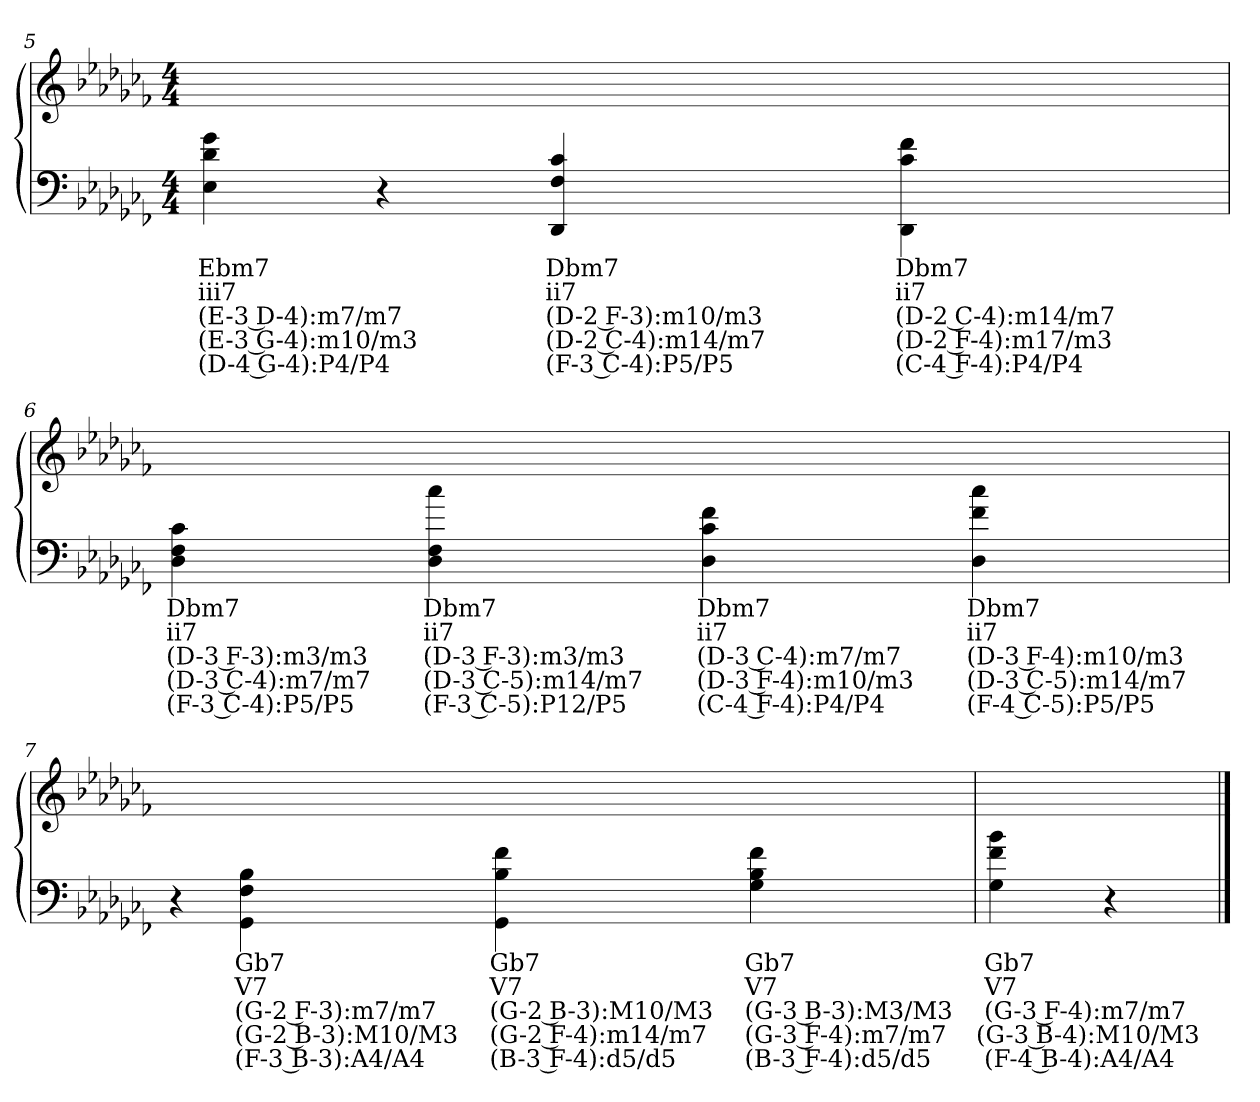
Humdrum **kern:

**kern	**text	**text	**text	**text	**text	**kern
*part2	*part2	*part2	*part2	*part2	*part2	*part1
*staff2	*staff2	*staff2	*staff2	*staff2	*staff2	*staff1
*clefF4	*	*	*	*	*	*clefG2
*k[b-e-a-d-g-c-f-]	*	*	*	*	*	*k[b-e-a-d-g-c-f-]
*C-:	*	*	*	*	*	*C-:
*M4/4	*	*	*	*	*	*M4/4
=5	=5	=5	=5	=5	=5	=5
4E- 4d- 4g-	Ebm7	iii7	(E-3 D-4):m7/m7	(E-3 G-4):m10/m3	(D-4 G-4):P4/P4	1ryy
4r	.	.	.	.	.	.
4DD- 4F- 4c-	Dbm7	ii7	(D-2 F-3):m10/m3	(D-2 C-4):m14/m7	(F-3 C-4):P5/P5	.
4DD- 4c- 4f-	Dbm7	ii7	(D-2 C-4):m14/m7	(D-2 F-4):m17/m3	(C-4 F-4):P4/P4	.
=6	=6	=6	=6	=6	=6	=6
4D- 4F- 4c-	Dbm7	ii7	(D-3 F-3):m3/m3	(D-3 C-4):m7/m7	(F-3 C-4):P5/P5	1ryy
4D- 4F- 4cc-	Dbm7	ii7	(D-3 F-3):m3/m3	(D-3 C-5):m14/m7	(F-3 C-5):P12/P5	.
4D- 4c- 4f-	Dbm7	ii7	(D-3 C-4):m7/m7	(D-3 F-4):m10/m3	(C-4 F-4):P4/P4	.
4D- 4f- 4cc-	Dbm7	ii7	(D-3 F-4):m10/m3	(D-3 C-5):m14/m7	(F-4 C-5):P5/P5	.
=7	=7	=7	=7	=7	=7	=7
4r	.	.	.	.	.	1ryy
4GG- 4F- 4B-	Gb7	V7	(G-2 F-3):m7/m7	(G-2 B-3):M10/M3	(F-3 B-3):A4/A4	.
4GG- 4B- 4f-	Gb7	V7	(G-2 B-3):M10/M3	(G-2 F-4):m14/m7	(B-3 F-4):d5/d5	.
4G- 4B- 4f-	Gb7	V7	(G-3 B-3):M3/M3	(G-3 F-4):m7/m7	(B-3 F-4):d5/d5	.
=8	=8	=8	=8	=8	=8	=8
4G- 4f- 4b-	Gb7	V7	(G-3 F-4):m7/m7	(G-3 B-4):M10/M3	(F-4 B-4):A4/A4	2ryy
4r	.	.	.	.	.	.
==	==	==	==	==	==	==
*-	*-	*-	*-	*-	*-	*-
